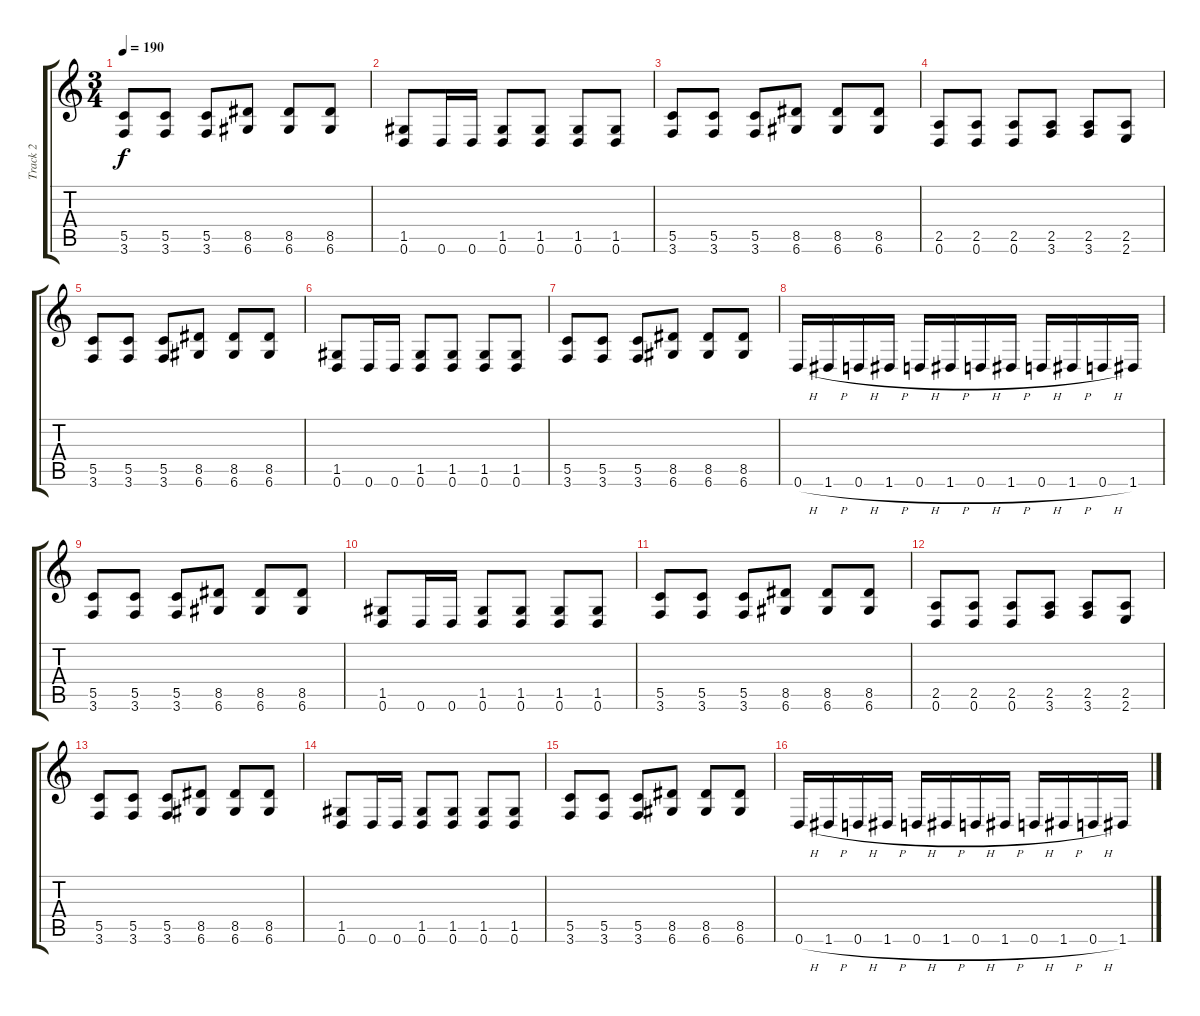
\track ("Track 2" "Track 2") {instrument distortionguitar}
\staff {score tabs}
\tuning (D4 A3 F3 C3 G2 D2) {hide}
\ts (3 4)
\tempo 190
\clef g2
\ks c
(5.5 3.6).8{dy f} (5.5 3.6).8 (5.5 3.6).8 (8.5 6.6).8 (8.5 6.6).8 (8.5 6.6).8 |
(1.5 0.6).8 0.6.16 0.6.16 (1.5 0.6).8 (1.5 0.6).8 (1.5 0.6).8 (1.5 0.6).8 |
(5.5 3.6).8 (5.5 3.6).8 (5.5 3.6).8 (8.5 6.6).8 (8.5 6.6).8 (8.5 6.6).8 |
(2.5 0.6).8 (2.5 0.6).8 (2.5 0.6).8 (2.5 3.6).8 (2.5 3.6).8 (2.5 2.6).8 |
(5.5 3.6).8 (5.5 3.6).8 (5.5 3.6).8 (8.5 6.6).8 (8.5 6.6).8 (8.5 6.6).8 |
(1.5 0.6).8 0.6.16 0.6.16 (1.5 0.6).8 (1.5 0.6).8 (1.5 0.6).8 (1.5 0.6).8 |
(5.5 3.6).8 (5.5 3.6).8 (5.5 3.6).8 (8.5 6.6).8 (8.5 6.6).8 (8.5 6.6).8 |
0.6{h}.16 1.6{h}.16 0.6{h}.16 1.6{h}.16 0.6{h}.16 1.6{h}.16 0.6{h}.16 1.6{h}.16 0.6{h}.16 1.6{h}.16 0.6{h}.16 1.6.16 |
(5.5 3.6).8 (5.5 3.6).8 (5.5 3.6).8 (8.5 6.6).8 (8.5 6.6).8 (8.5 6.6).8 |
(1.5 0.6).8 0.6.16 0.6.16 (1.5 0.6).8 (1.5 0.6).8 (1.5 0.6).8 (1.5 0.6).8 |
(5.5 3.6).8 (5.5 3.6).8 (5.5 3.6).8 (8.5 6.6).8 (8.5 6.6).8 (8.5 6.6).8 |
(2.5 0.6).8 (2.5 0.6).8 (2.5 0.6).8 (2.5 3.6).8 (2.5 3.6).8 (2.5 2.6).8 |
(5.5 3.6).8 (5.5 3.6).8 (5.5 3.6).8 (8.5 6.6).8 (8.5 6.6).8 (8.5 6.6).8 |
(1.5 0.6).8 0.6.16 0.6.16 (1.5 0.6).8 (1.5 0.6).8 (1.5 0.6).8 (1.5 0.6).8 |
(5.5 3.6).8 (5.5 3.6).8 (5.5 3.6).8 (8.5 6.6).8 (8.5 6.6).8 (8.5 6.6).8 |
0.6{h}.16 1.6{h}.16 0.6{h}.16 1.6{h}.16 0.6{h}.16 1.6{h}.16 0.6{h}.16 1.6{h}.16 0.6{h}.16 1.6{h}.16 0.6{h}.16 1.6.16
